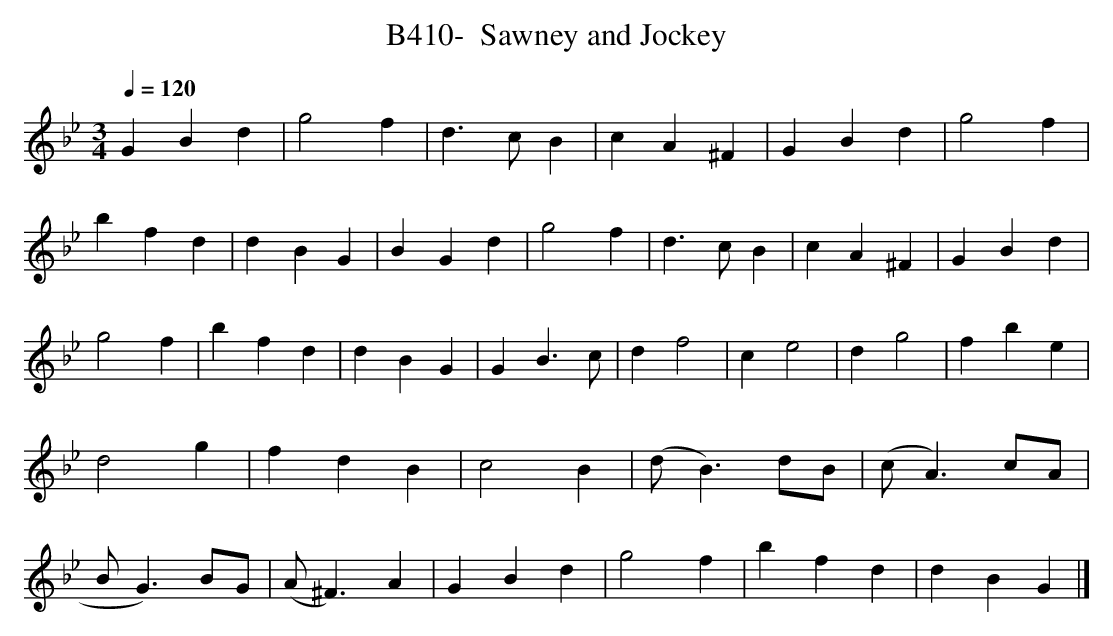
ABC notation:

X:1
T:B410-  Sawney and Jockey
Q:1/4=120
L:1/4
M:3/4
K:Gm
GBd|g2f|d3/2c/B|cA^F|\
GBd|g2f|bfd|dBG|\
BGd|g2f|d3/2c/B|cA^F|\
GBd|g2f|bfd|dBG|\
GB3/2c/|df2|ce2|dg2|\
fbe|d2g|fdB|c2B|\
(d/B3/2) d/B/|(c/A3/2) c/A/|B/G3/2) B/G/|(A/^F3/2)A|\
GBd|g2f|bfd|dBG|]
